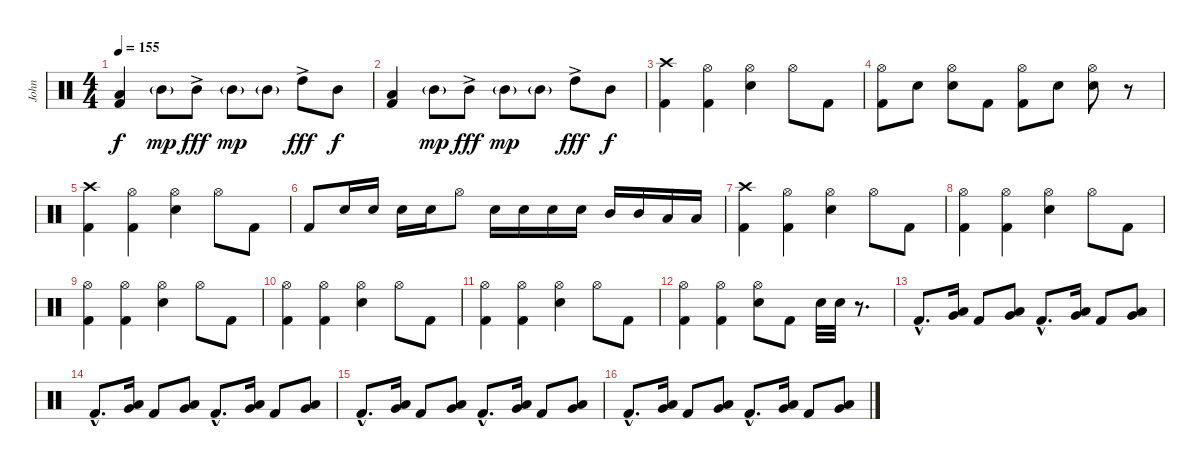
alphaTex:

\track ("John" "John") {instrument percussion}
\staff {score}
\articulation defaults
\ts (4 4)
\tempo 155
\clef neutral
\ks c
("Low Floor Tom (hit)" "Kick (hit) 2").4{dy f} "Mid Tom (hit)"{g}.8{dy mp} "Mid Tom (hit)"{ac}.8{dy fff} "Mid Tom (hit)"{g}.8{dy mp} "Mid Tom (hit)"{g}.8 "High Tom (hit)"{ac}.8{dy fff} "Mid Tom (hit)".8{dy f} |
("Low Floor Tom (hit)" "Kick (hit) 2").4 "Mid Tom (hit)"{g}.8{dy mp} "Mid Tom (hit)"{ac}.8{dy fff} "Mid Tom (hit)"{g}.8{dy mp} "Mid Tom (hit)"{g}.8 "High Tom (hit)"{ac}.8{dy fff} "Mid Tom (hit)".8{dy f} |
("Crash high (hit)" "Kick (hit) 2").4 ("Hi-Hat (open)" "Kick (hit) 2").4 ("Hi-Hat (open)" "Electric Snare (hit)").4 "Hi-Hat (open)".8 "Kick (hit) 2".8 |
("Hi-Hat (open)" "Kick (hit) 2").8 "Electric Snare (hit)".8 ("Hi-Hat (open)" "Electric Snare (hit)").8 "Kick (hit) 2".8 ("Hi-Hat (open)" "Kick (hit) 2").8 "Electric Snare (hit)".8 ("Hi-Hat (open)" "Electric Snare (hit)").8 r.8 |
("Crash high (hit)" "Kick (hit) 2").4 ("Hi-Hat (open)" "Kick (hit) 2").4 ("Hi-Hat (open)" "Electric Snare (hit)").4 "Hi-Hat (open)".8 "Kick (hit) 2".8 |
"Kick (hit) 2".8 "Electric Snare (hit)".16 "Electric Snare (hit)".16 "Electric Snare (hit)".16 "Electric Snare (hit)".16 "Hi-Hat (open)".8 "Electric Snare (hit)".16 "Electric Snare (hit)".16 "Electric Snare (hit)".16 "Electric Snare (hit)".16 "Mid Tom (hit)".16 "Mid Tom (hit)".16 "Low Tom (hit)".16 "Low Tom (hit)".16 |
("Crash high (hit)" "Kick (hit) 2").4 ("Hi-Hat (open)" "Kick (hit) 2").4 ("Hi-Hat (open)" "Electric Snare (hit)").4 "Hi-Hat (open)".8 "Kick (hit) 2".8 |
("Hi-Hat (open)" "Kick (hit) 2").4 ("Hi-Hat (open)" "Kick (hit) 2").4 ("Hi-Hat (open)" "Electric Snare (hit)").4 "Hi-Hat (open)".8 "Kick (hit) 2".8 |
("Hi-Hat (open)" "Kick (hit) 2").4 ("Hi-Hat (open)" "Kick (hit) 2").4 ("Hi-Hat (open)" "Electric Snare (hit)").4 "Hi-Hat (open)".8 "Kick (hit) 2".8 |
("Hi-Hat (open)" "Kick (hit) 2").4 ("Hi-Hat (open)" "Kick (hit) 2").4 ("Hi-Hat (open)" "Electric Snare (hit)").4 "Hi-Hat (open)".8 "Kick (hit) 2".8 |
("Hi-Hat (open)" "Kick (hit) 2").4 ("Hi-Hat (open)" "Kick (hit) 2").4 ("Hi-Hat (open)" "Electric Snare (hit)").4 "Hi-Hat (open)".8 "Kick (hit) 2".8 |
("Hi-Hat (open)" "Kick (hit) 2").4 ("Hi-Hat (open)" "Kick (hit) 2").4 ("Hi-Hat (open)" "Electric Snare (hit)").8 "Kick (hit) 2".8 "Electric Snare (hit)".32 "Electric Snare (hit)".32 r.8{d} |
"Kick (hit) 2"{hac}.8{d} ("Low Tom (hit)" "Very Low Tom (hit)").16 "Kick (hit) 2".8 ("Low Tom (hit)" "Very Low Tom (hit)").8 "Kick (hit) 2"{hac}.8{d} ("Low Tom (hit)" "Very Low Tom (hit)").16 "Kick (hit) 2".8 ("Low Tom (hit)" "Very Low Tom (hit)").8 |
"Kick (hit) 2"{hac}.8{d} ("Low Tom (hit)" "Very Low Tom (hit)").16 "Kick (hit) 2".8 ("Low Tom (hit)" "Very Low Tom (hit)").8 "Kick (hit) 2"{hac}.8{d} ("Low Tom (hit)" "Very Low Tom (hit)").16 "Kick (hit) 2".8 ("Low Tom (hit)" "Very Low Tom (hit)").8 |
"Kick (hit) 2"{hac}.8{d} ("Low Tom (hit)" "Very Low Tom (hit)").16 "Kick (hit) 2".8 ("Low Tom (hit)" "Very Low Tom (hit)").8 "Kick (hit) 2"{hac}.8{d} ("Low Tom (hit)" "Very Low Tom (hit)").16 "Kick (hit) 2".8 ("Low Tom (hit)" "Very Low Tom (hit)").8 |
"Kick (hit) 2"{hac}.8{d} ("Low Tom (hit)" "Very Low Tom (hit)").16 "Kick (hit) 2".8 ("Low Tom (hit)" "Very Low Tom (hit)").8 "Kick (hit) 2"{hac}.8{d} ("Low Tom (hit)" "Very Low Tom (hit)").16 "Kick (hit) 2".8 ("Low Tom (hit)" "Very Low Tom (hit)").8
